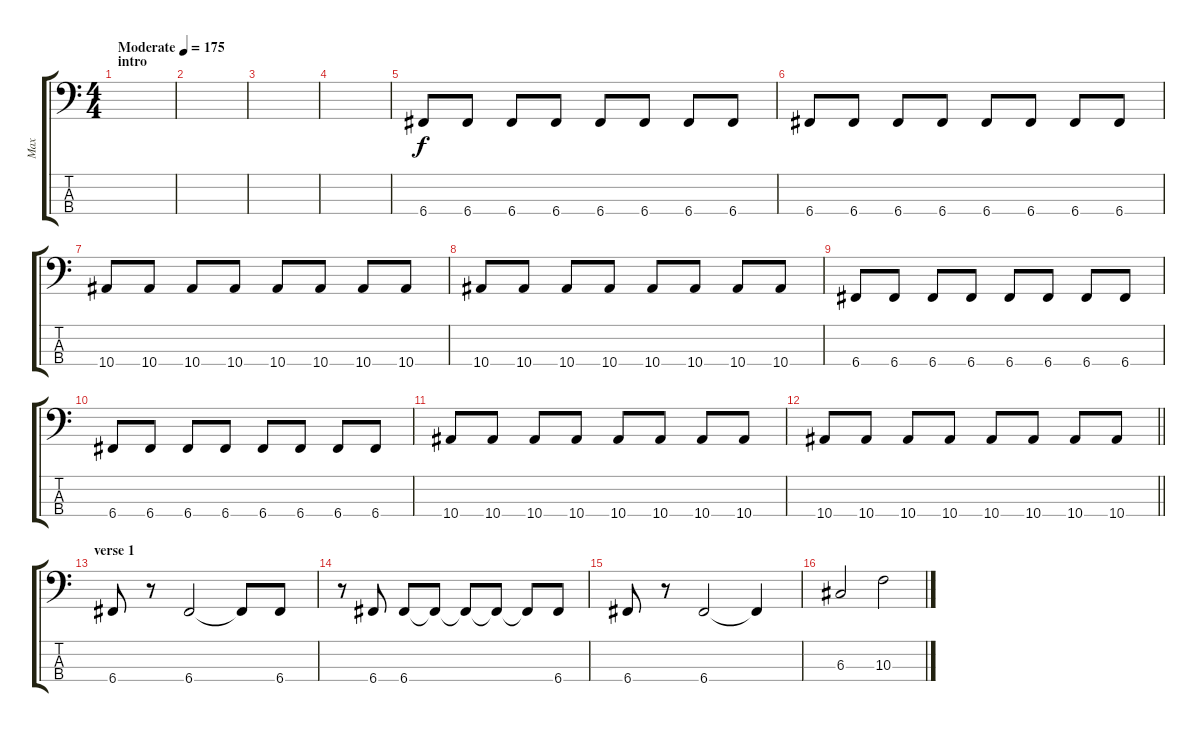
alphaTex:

\track ("Max" "Max") {instrument electricbasspick}
\staff {score tabs}
\tuning (F2 C2 G1 C1) {hide}
\ts (4 4)
\section ("" "intro")
\tempo (175 "Moderate")
\clef f4
\ks c
|
|
|
|
6.4.8 6.4.8 6.4.8 6.4.8 6.4.8 6.4.8 6.4.8 6.4.8 |
6.4.8 6.4.8 6.4.8 6.4.8 6.4.8 6.4.8 6.4.8 6.4.8 |
10.4.8 10.4.8 10.4.8 10.4.8 10.4.8 10.4.8 10.4.8 10.4.8 |
10.4.8 10.4.8 10.4.8 10.4.8 10.4.8 10.4.8 10.4.8 10.4.8 |
6.4.8 6.4.8 6.4.8 6.4.8 6.4.8 6.4.8 6.4.8 6.4.8 |
6.4.8 6.4.8 6.4.8 6.4.8 6.4.8 6.4.8 6.4.8 6.4.8 |
10.4.8 10.4.8 10.4.8 10.4.8 10.4.8 10.4.8 10.4.8 10.4.8 |
\barLineRight lightlight
10.4.8 10.4.8 10.4.8 10.4.8 10.4.8 10.4.8 10.4.8 10.4.8 |
\section ("" "verse 1")
6.4.8 r.8 6.4.2 6.4{t}.8 6.4.8 |
r.8 6.4.8 6.4.8 6.4{t}.8 6.4{t}.8 6.4{t}.8 6.4{t}.8 6.4.8 |
6.4.8 r.8 6.4.2 6.4{t}.4 |
6.3.2 10.3.2
